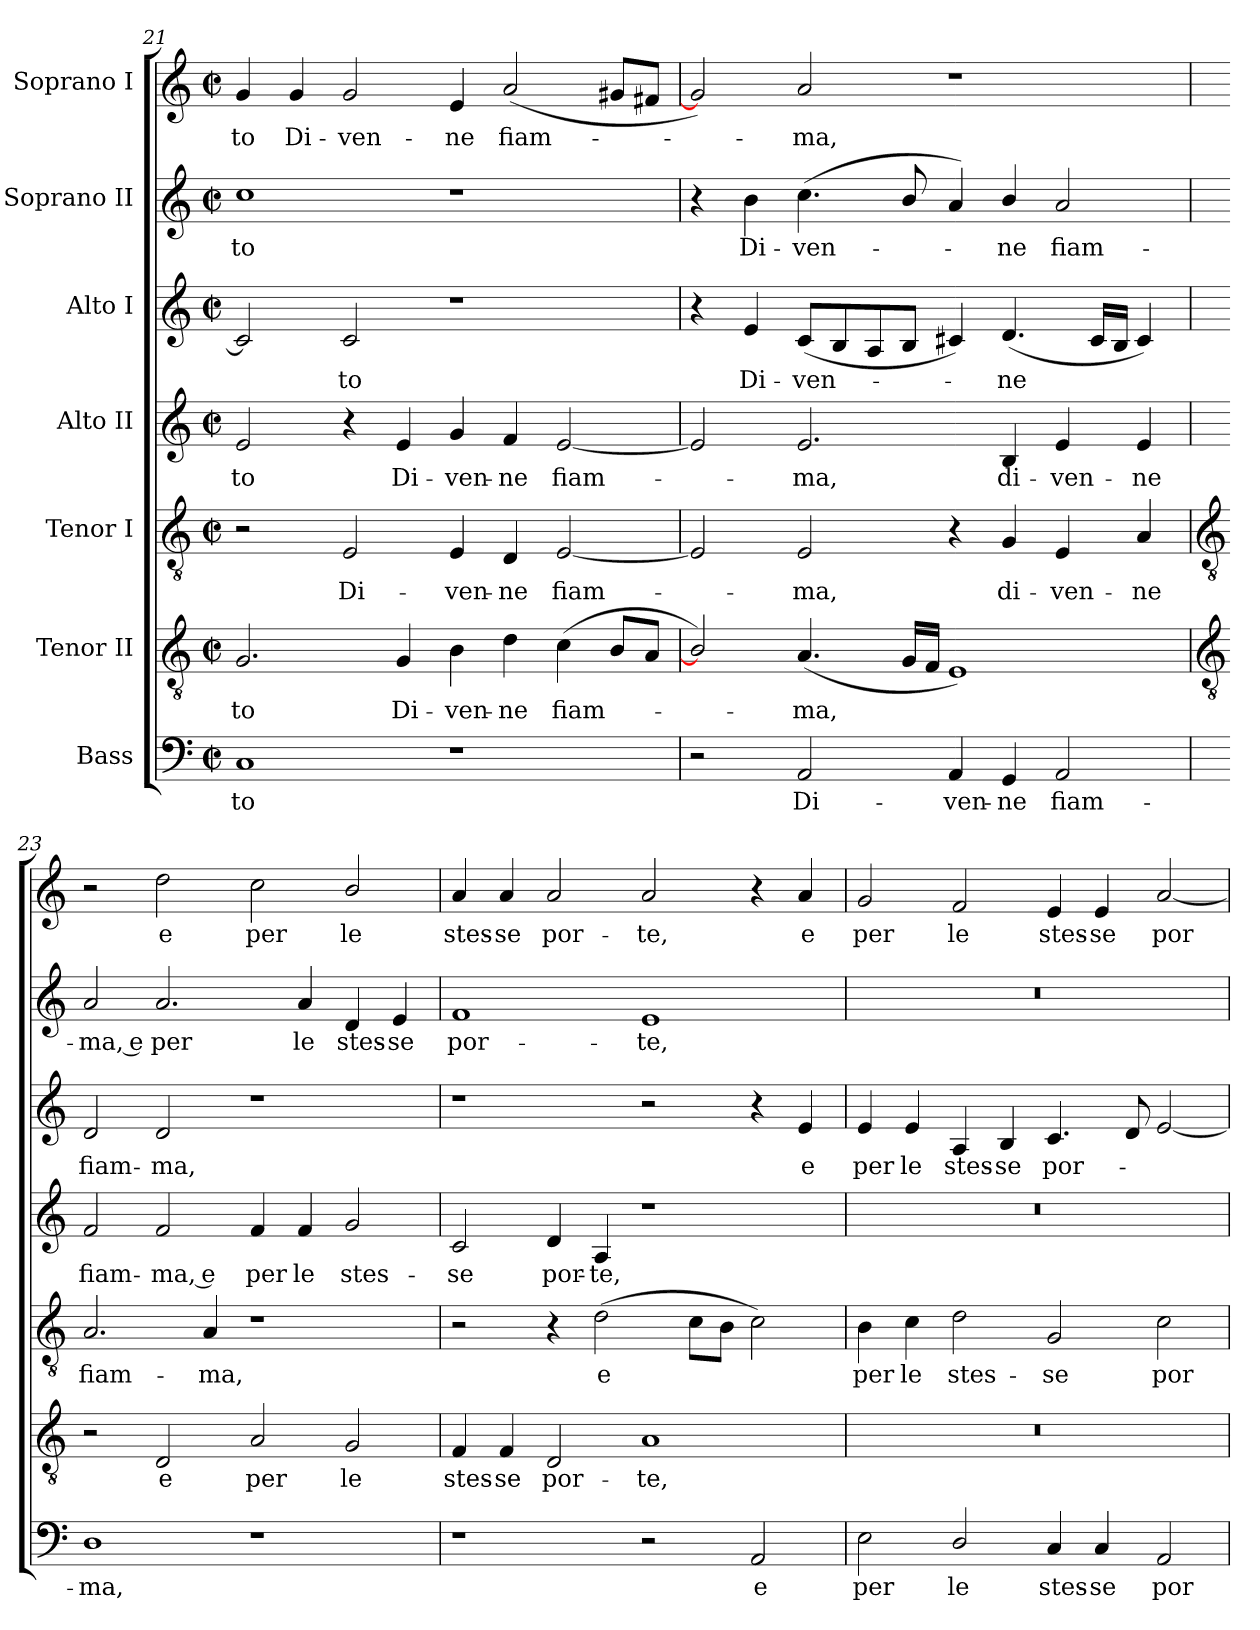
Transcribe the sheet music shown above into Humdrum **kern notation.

**kern	**text	**kern	**text	**kern	**text	**kern	**text	**kern	**text	**kern	**text	**kern	**text
*part7	*part7	*part6	*part6	*part5	*part5	*part4	*part4	*part3	*part3	*part2	*part2	*part1	*part1
*staff7	*staff7	*staff6	*staff6	*staff5	*staff5	*staff4	*staff4	*staff3	*staff3	*staff2	*staff2	*staff1	*staff1
*I"Bass	*	*I"Tenor II	*	*I"Tenor I	*	*I"Alto II	*	*I"Alto I	*	*I"Soprano II	*	*I"Soprano I	*
*clefF4	*	*clefGv2	*	*clefGv2	*	*clefG2	*	*clefG2	*	*clefG2	*	*clefG2	*
*k[]	*	*k[]	*	*k[]	*	*k[]	*	*k[]	*	*k[]	*	*k[]	*
*C:	*	*C:	*	*C:	*	*C:	*	*C:	*	*C:	*	*C:	*
*M4/2	*	*M4/2	*	*M4/2	*	*M4/2	*	*M4/2	*	*M4/2	*	*M4/2	*
*met(c|)	*	*met(c|)	*	*met(c|)	*	*met(c|)	*	*met(c|)	*	*met(c|)	*	*met(c|)	*
=21	=21	=21	=21	=21	=21	=21	=21	=21	=21	=21	=21	=21	=21
!	!LO:LY:b	!	!LO:LY:b	!	!	!	!LO:LY:b	!	!	!	!LO:LY:b	!	!LO:LY:b
1C	-to	2.G	-to	2r	.	2e	-to	2c]	.	1cc	-to	4g	-to
!	!	!	!	!	!	!	!	!	!	!	!	!	!LO:LY:b
.	.	.	.	.	.	.	.	.	.	.	.	4g	Di-
!	!	!	!	!	!LO:LY:b	!	!	!	!LO:LY:b	!	!	!	!LO:LY:b
.	.	.	.	2E	Di-	4r	.	2c	to	.	.	2g	-ven-
!	!	!	!LO:LY:b	!	!	!	!LO:LY:b	!	!	!	!	!	!
.	.	4G	Di-	.	.	4e	Di-	.	.	.	.	.	.
!	!	!	!LO:LY:b	!	!LO:LY:b	!	!LO:LY:b	!	!	!	!	!	!LO:LY:b
1r	.	4B	-ven-	4E	-ven-	4g	-ven-	1r	.	1r	.	4e	-ne
!	!	!	!LO:LY:b	!	!LO:LY:b	!	!LO:LY:b	!	!	!	!	!	!LO:LY:b
.	.	4d	-ne	4D	-ne	4f	-ne	.	.	.	.	(<2a	fiam-
!	!	!	!LO:LY:b	!	!LO:LY:b	!	!LO:LY:b	!	!	!	!	!	!
.	.	(<4c	fiam-	[2E	fiam-	[2e	fiam-	.	.	.	.	.	.
.	.	8B/L	.	.	.	.	.	.	.	.	.	8g#XL	.
.	.	8A/J	.	.	.	.	.	.	.	.	.	8f#XJ	.
=22	=22	=22	=22	=22	=22	=22	=22	=22	=22	=22	=22	=22	=22
2r	.	2B/])	.	2E]	.	2e]	.	4r	.	4r	.	2g#])	.
!	!	!	!	!	!	!	!	!	!LO:LY:b	!	!LO:LY:b	!	!
.	.	.	.	.	.	.	.	4e	Di-	4b	Di-	.	.
!	!LO:LY:b	!	!LO:LY:b	!	!LO:LY:b	!	!LO:LY:b	!	!LO:LY:b	!	!LO:LY:b	!	!LO:LY:b
2AA	Di-	(<4.A	ma,	2E	ma,	2.e	ma,	(<8cL	-ven-	(<4.cc	-ven-	2a	ma,
.	.	.	.	.	.	.	.	8B	.	.	.	.	.
.	.	.	.	.	.	.	.	8A	.	.	.	.	.
.	.	16GLL	.	.	.	.	.	8BJ	.	8b/	.	.	.
.	.	16FJJ	.	.	.	.	.	.	.	.	.	.	.
!	!LO:LY:b	!	!	!	!	!	!	!	!	!	!	!	!
4AA	-ven-	1E)	.	4r	.	.	.	4c#X)	.	4a)	.	1r	.
!	!LO:LY:b	!	!	!	!LO:LY:b	!	!LO:LY:b	!	!LO:LY:b	!	!LO:LY:b	!	!
4GG	-ne	.	.	4G	di-	4B	di-	(<4.d	ne	4b/	ne	.	.
!	!LO:LY:b	!	!	!	!LO:LY:b	!	!LO:LY:b	!	!	!	!LO:LY:b	!	!
2AA	fiam-	.	.	4E	-ven-	4e	-ven-	.	.	2a	fiam-	.	.
.	.	.	.	.	.	.	.	16c#LL	.	.	.	.	.
.	.	.	.	.	.	.	.	16BJJ	.	.	.	.	.
!	!	!	!	!	!LO:LY:b	!	!LO:LY:b	!	!	!	!	!	!
.	.	.	.	4A	-ne	4e	-ne	4c#)	.	.	.	.	.
!!LO:LB:g=z
=23	=23	=23	=23	=23	=23	=23	=23	=23	=23	=23	=23	=23	=23
*	*	*clefGv2	*	*clefGv2	*	*	*	*	*	*	*	*	*
!	!LO:LY:b	!	!	!	!LO:LY:b	!	!LO:LY:b	!	!LO:LY:b	!	!LO:LY:b	!	!
1D	-ma,	2r	.	2.A	fiam-	2f	fiam-	2d	fiam-	2a	-ma, e	2r	.
!	!	!	!LO:LY:b	!	!	!	!LO:LY:b	!	!LO:LY:b	!	!LO:LY:b	!	!LO:LY:b
.	.	2D	e	.	.	2f	-ma, e	2d	-ma,	2.a	per	2dd	e
!	!	!	!	!	!LO:LY:b	!	!	!	!	!	!	!	!
.	.	.	.	4A	-ma,	.	.	.	.	.	.	.	.
!	!	!	!LO:LY:b	!	!	!	!LO:LY:b	!	!	!	!	!	!LO:LY:b
1r	.	2A	per	1r	.	4f	per	1r	.	.	.	2cc	per
!	!	!	!	!	!	!	!LO:LY:b	!	!	!	!LO:LY:b	!	!
.	.	.	.	.	.	4f	le	.	.	4a	le	.	.
!	!	!	!LO:LY:b	!	!	!	!LO:LY:b	!	!	!	!LO:LY:b	!	!LO:LY:b
.	.	2G	le	.	.	2g	stes-	.	.	4d	stes-	2b/	le
!	!	!	!	!	!	!	!	!	!	!	!LO:LY:b	!	!
.	.	.	.	.	.	.	.	.	.	4e	-se	.	.
=24	=24	=24	=24	=24	=24	=24	=24	=24	=24	=24	=24	=24	=24
!	!	!	!LO:LY:b	!	!	!	!LO:LY:b	!	!	!	!LO:LY:b	!	!LO:LY:b
1r	.	4F	stes-	2r	.	2c	-se	1r	.	1f	por-	4a	stes-
!	!	!	!LO:LY:b	!	!	!	!	!	!	!	!	!	!LO:LY:b
.	.	4F	-se	.	.	.	.	.	.	.	.	4a	-se
!	!	!	!LO:LY:b	!	!	!	!LO:LY:b	!	!	!	!	!	!LO:LY:b
.	.	2D	por-	4r	.	4d	por-	.	.	.	.	2a	por-
!	!	!	!	!	!LO:LY:b	!	!LO:LY:b	!	!	!	!	!	!
.	.	.	.	(>2d	e	4A	-te,	.	.	.	.	.	.
!	!	!	!LO:LY:b	!	!	!	!	!	!	!	!LO:LY:b	!	!LO:LY:b
2r	.	1A	-te,	.	.	1r	.	2r	.	1e	-te,	2a	-te,
.	.	.	.	8cL	.	.	.	.	.	.	.	.	.
.	.	.	.	8BJ	.	.	.	.	.	.	.	.	.
!	!LO:LY:b	!	!	!	!	!	!	!	!	!	!	!	!
2AA	e	.	.	2c)	.	.	.	4r	.	.	.	4r	.
!	!	!	!	!	!	!	!	!	!LO:LY:b	!	!	!	!LO:LY:b
.	.	.	.	.	.	.	.	4e	e	.	.	4a	e
=25	=25	=25	=25	=25	=25	=25	=25	=25	=25	=25	=25	=25	=25
!	!LO:LY:b	!	!	!	!LO:LY:b	!	!	!	!LO:LY:b	!	!	!	!LO:LY:b
2E	per	0r	.	4B	per	0r	.	4e	per	0r	.	2g	per
!	!	!	!	!	!LO:LY:b	!	!	!	!LO:LY:b	!	!	!	!
.	.	.	.	4c	le	.	.	4e	le	.	.	.	.
!	!LO:LY:b	!	!	!	!LO:LY:b	!	!	!	!LO:LY:b	!	!	!	!LO:LY:b
2D/	le	.	.	2d	stes-	.	.	4A	stes-	.	.	2f	le
!	!	!	!	!	!	!	!	!	!LO:LY:b	!	!	!	!
.	.	.	.	.	.	.	.	4B	-se	.	.	.	.
!	!LO:LY:b	!	!	!	!LO:LY:b	!	!	!	!LO:LY:b	!	!	!	!LO:LY:b
4C	stes-	.	.	2G	-se	.	.	4.c	por-	.	.	4e	stes-
!	!LO:LY:b	!	!	!	!	!	!	!	!	!	!	!	!LO:LY:b
4C	-se	.	.	.	.	.	.	.	.	.	.	4e	-se
.	.	.	.	.	.	.	.	8d	.	.	.	.	.
!	!LO:LY:b	!	!	!	!LO:LY:b	!	!	!	!	!	!	!	!LO:LY:b
2AA	por-	.	.	2c	por-	.	.	[2e	.	.	.	[2a	por-
=	=	=	=	=	=	=	=	=	=	=	=	=	=
*-	*-	*-	*-	*-	*-	*-	*-	*-	*-	*-	*-	*-	*-
